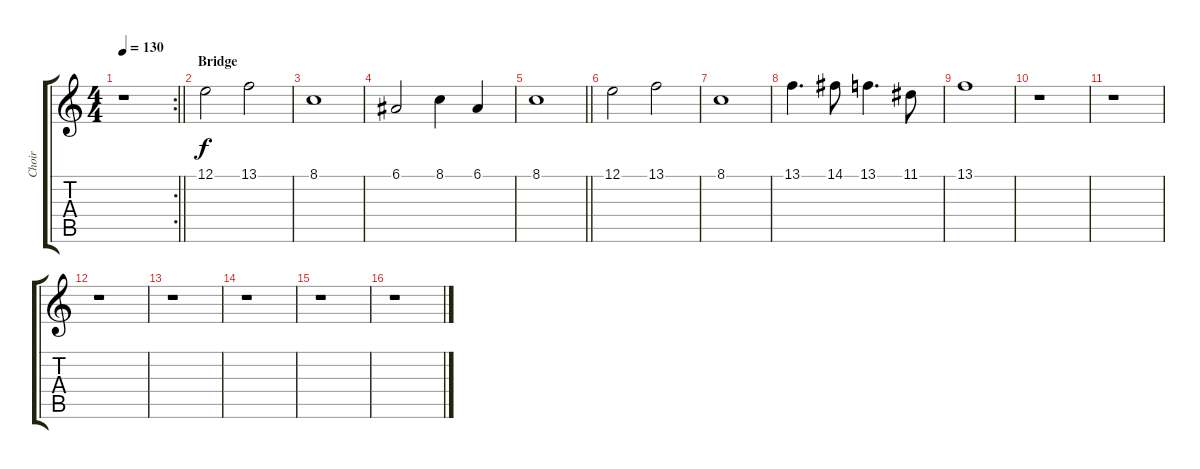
\track ("Choir" "Choir") {instrument choiraahs}
\staff {score tabs}
\tuning (E4 B3 G3 D3 A2 E2) {hide}
\rc 2
\ts (4 4)
\tempo 130
\clef g2
\barLineRight lightlight
\ks c
r.1{dy f} |
\section ("" "Bridge")
12.1.2 13.1.2 |
8.1.1 |
6.1.2 8.1.4 6.1.4 |
\barLineRight lightlight
8.1.1 |
12.1.2 13.1.2 |
8.1.1 |
13.1.4{d} 14.1.8 13.1.4{d} 11.1.8 |
13.1.1 |
r.1 |
r.1 |
r.1 |
r.1 |
r.1 |
r.1 |
r.1
